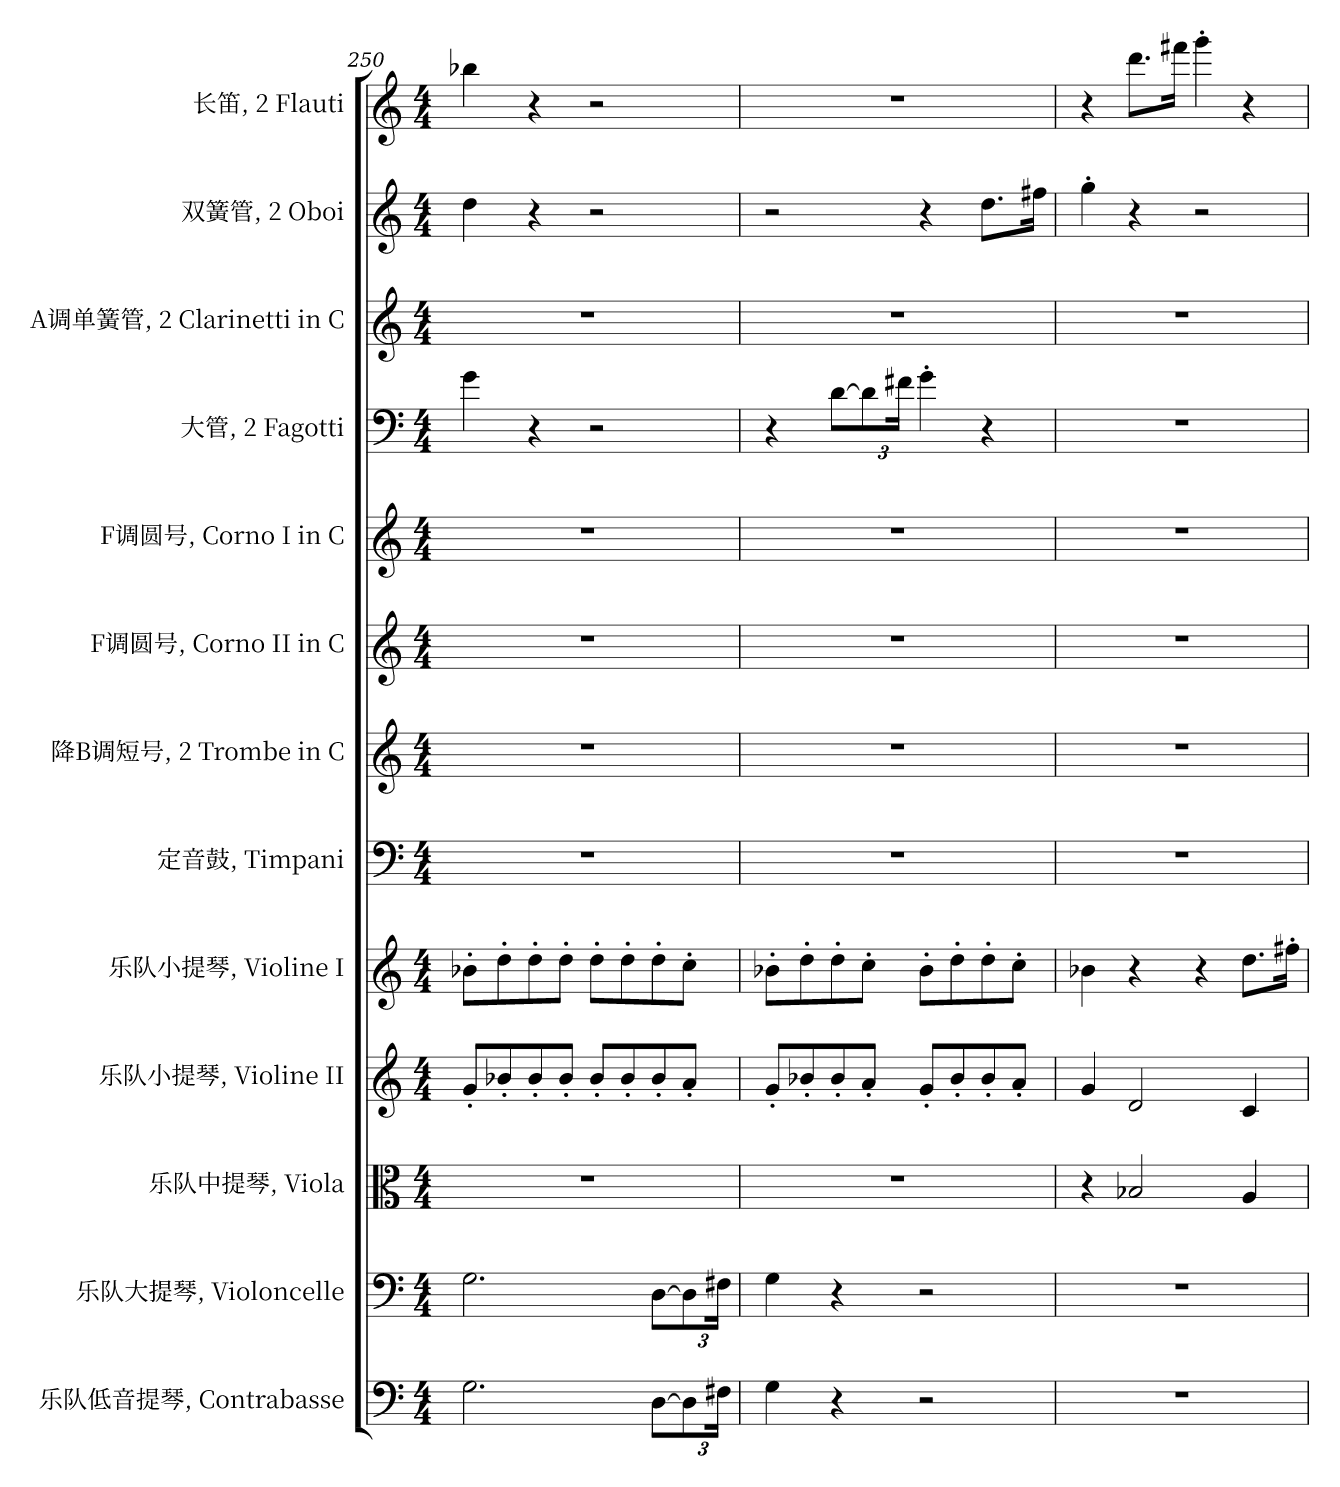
**kern	**kern	**kern	**kern	**kern	**kern	**kern	**kern	**kern	**kern	**kern	**kern	**kern
*part13	*part12	*part11	*part10	*part9	*part8	*part7	*part6	*part5	*part4	*part3	*part2	*part1
*staff13	*staff12	*staff11	*staff10	*staff9	*staff8	*staff7	*staff6	*staff5	*staff4	*staff3	*staff2	*staff1
*I"乐队低音提琴, Contrabasse	*I"乐队大提琴, Violoncelle	*I"乐队中提琴, Viola	*I"乐队小提琴, Violine II	*I"乐队小提琴, Violine I	*I"定音鼓, Timpani	*I"降B调短号, 2 Trombe in C	*I"F调圆号, Corno II in C	*I"F调圆号, Corno I in C	*I"大管, 2 Fagotti	*I"A调单簧管, 2 Clarinetti in C	*I"双簧管, 2 Oboi	*I"长笛, 2 Flauti
*I'Cbs.	*	*	*	*	*I'Timp.	*	*	*	*	*I'A Cl.	*I'Ob.	*I'Fl.
*clefF4	*clefF4	*clefC3	*clefG2	*clefG2	*clefF4	*clefG2	*clefG2	*clefG2	*clefF4	*clefG2	*clefG2	*clefG2
*ITrd7c12	*	*	*	*	*	*ITrd1c2	*ITrd4c7	*ITrd4c7	*	*ITrd2c3	*	*
*k[]	*k[]	*k[]	*k[]	*k[]	*k[]	*k[b-e-]	*k[b-]	*k[b-]	*k[]	*k[f#c#g#]	*k[]	*k[]
*M4/4	*M4/4	*M4/4	*M4/4	*M4/4	*M4/4	*M4/4	*M4/4	*M4/4	*M4/4	*M4/4	*M4/4	*M4/4
*MM196	*MM196	*MM196	*MM196	*MM196	*MM196	*MM196	*MM196	*MM196	*MM196	*MM196	*MM196	*MM196
=250	=250	=250	=250	=250	=250	=250	=250	=250	=250	=250	=250	=250
2.GG\	2.G\	1r	8g'/L	8b-X'\L	1r	1r	1r	1r	4g\	1r	4dd\	4bb-X\
.	.	.	8b-X'/	8dd'\	.	.	.	.	.	.	.	.
.	.	.	8b-'/	8dd'\	.	.	.	.	4r	.	4r	4r
.	.	.	8b-'/J	8dd'\J	.	.	.	.	.	.	.	.
*	*	*	*	*	*	*	*	*	*	*	*	*MM207
.	.	.	8b-'/L	8dd'\L	.	.	.	.	2r	.	2r	2r
.	.	.	8b-'/	8dd'\	.	.	.	.	.	.	.	.
[8DD\L	[8D\L	.	8b-'/	8dd'\	.	.	.	.	.	.	.	.
*Xbrackettup	*Xbrackettup	*	*	*	*	*	*	*	*	*	*	*
12DD\]	12D\]	.	8a'/J	8cc'\J	.	.	.	.	.	.	.	.
24FF#X\Jk	24F#X\Jk	.	.	.	.	.	.	.	.	.	.	.
=251	=251	=251	=251	=251	=251	=251	=251	=251	=251	=251	=251	=251
*	*	*	*	*	*	*	*	*	*	*	*	*MM196
4GG\	4G\	1r	8g'/L	8b-X'\L	1r	1r	1r	1r	4r	1r	2r	1r
.	.	.	8b-X'/	8dd'\	.	.	.	.	.	.	.	.
4r	4r	.	8b-'/	8dd'\	.	.	.	.	[8d\L	.	.	.
*	*	*	*	*	*	*	*	*	*Xbrackettup	*	*	*
.	.	.	8a'/J	8cc'\J	.	.	.	.	12d\]	.	.	.
.	.	.	.	.	.	.	.	.	24f#X\Jk	.	.	.
2r	2r	.	8g'/L	8b-'\L	.	.	.	.	4g'\	.	4r	.
.	.	.	8b-'/	8dd'\	.	.	.	.	.	.	.	.
.	.	.	8b-'/	8dd'\	.	.	.	.	4r	.	8.dd\L	.
.	.	.	8a'/J	8cc'\J	.	.	.	.	.	.	.	.
.	.	.	.	.	.	.	.	.	.	.	16ff#X\Jk	.
!!LO:PB:g=z
=252	=252	=252	=252	=252	=252	=252	=252	=252	=252	=252	=252	=252
*	*	*	*	*	*	*	*	*	*	*	*	*MM186
1r	1r	4r	4g/	4b-X\	1r	1r	1r	1r	1r	1r	4gg'\	4r
.	.	2B-X/	2d/	4r	.	.	.	.	.	.	4r	8.ddd\L
.	.	.	.	.	.	.	.	.	.	.	.	16fff#X\Jk
*	*	*	*	*	*	*	*	*	*	*	*	*MM207
.	.	.	.	4r	.	.	.	.	.	.	2r	4ggg'\
.	.	4A/	4c/	8.dd\L	.	.	.	.	.	.	.	4r
.	.	.	.	16ff#X'\Jk	.	.	.	.	.	.	.	.
=	=	=	=	=	=	=	=	=	=	=	=	=
*-	*-	*-	*-	*-	*-	*-	*-	*-	*-	*-	*-	*-
